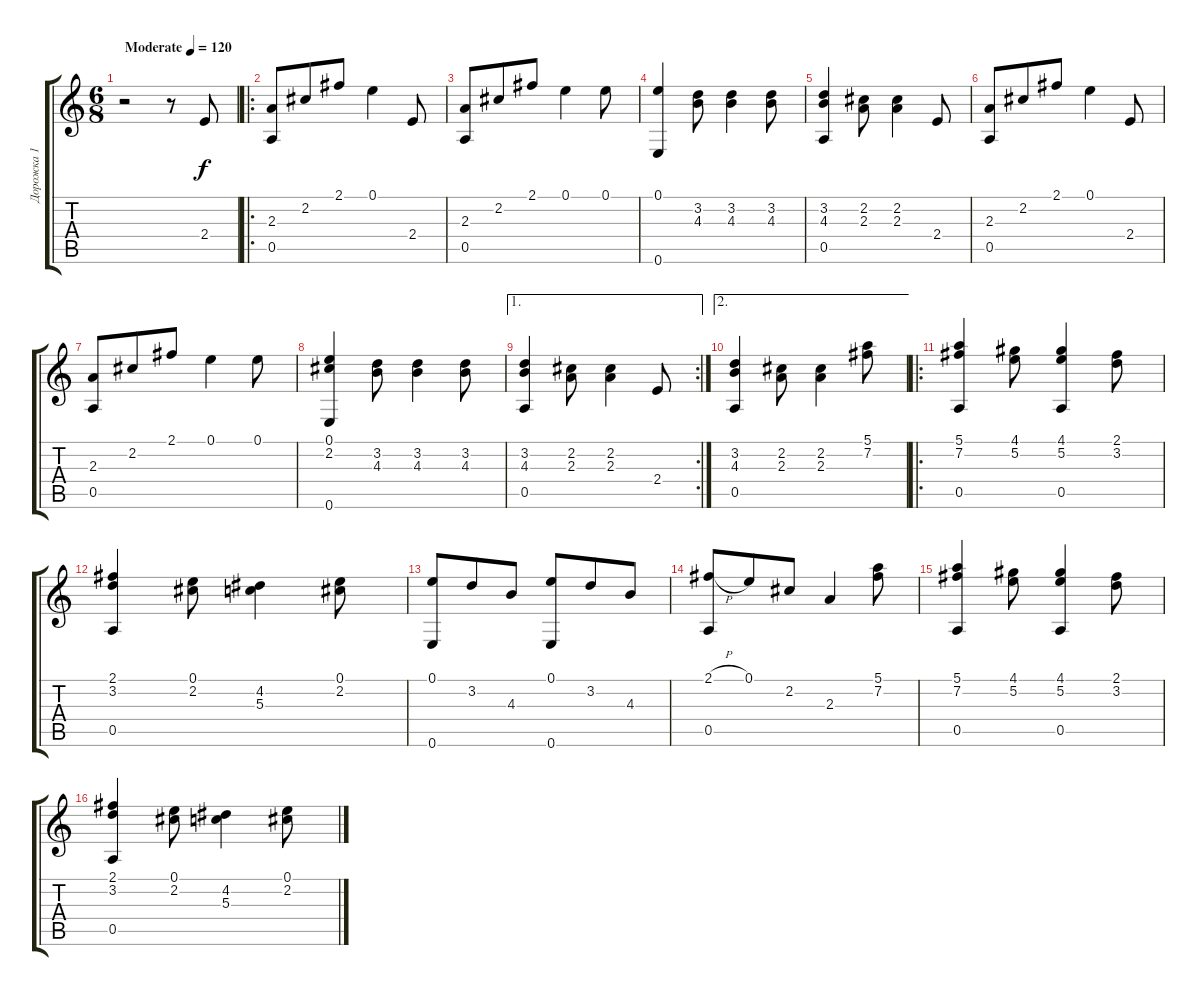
\track ("Дорожка 1" "Дорожка 1") {instrument acousticguitarnylon}
\staff {score tabs}
\tuning (E4 B3 G3 D3 A2 E2) {hide}
\ts (6 8)
\tempo (120 "Moderate")
\clef g2
\ks c
r.2{dy f instrument acousticguitarnylon} r.8 2.4.8 |
\ro
(2.3 0.5).8 2.2.8 2.1.8 0.1.4 2.4.8 |
(2.3 0.5).8 2.2.8 2.1.8 0.1.4 0.1.8 |
(0.1 0.6).4 (3.2 4.3).8 (3.2 4.3).4 (3.2 4.3).8 |
(3.2 4.3 0.5).4 (2.2 2.3).8 (2.2 2.3).4 2.4.8 |
(2.3 0.5).8 2.2.8 2.1.8 0.1.4 2.4.8 |
(2.3 0.5).8 2.2.8 2.1.8 0.1.4 0.1.8 |
(0.1 2.2 0.6).4 (3.2 4.3).8 (3.2 4.3).4 (3.2 4.3).8 |
\ae 1
\rc 2
(3.2 4.3 0.5).4 (2.2 2.3).8 (2.2 2.3).4 2.4.8 |
\ae 2
(3.2 4.3 0.5).4 (2.2 2.3).8 (2.2 2.3).4 (5.1 7.2).8 |
\ro
(5.1 7.2 0.5).4 (4.1 5.2).8 (4.1 5.2 0.5).4 (2.1 3.2).8 |
(2.1 3.2 0.5).4 (0.1 2.2).8 (4.2 5.3).4 (0.1 2.2).8 |
(0.1 0.6).8 3.2.8 4.3.8 (0.1 0.6).8 3.2.8 4.3.8 |
(2.1{h} 0.5).8 0.1.8 2.2.8 2.3.4 (5.1 7.2).8 |
(5.1 7.2 0.5).4 (4.1 5.2).8 (4.1 5.2 0.5).4 (2.1 3.2).8 |
(2.1 3.2 0.5).4 (0.1 2.2).8 (4.2 5.3).4 (0.1 2.2).8
